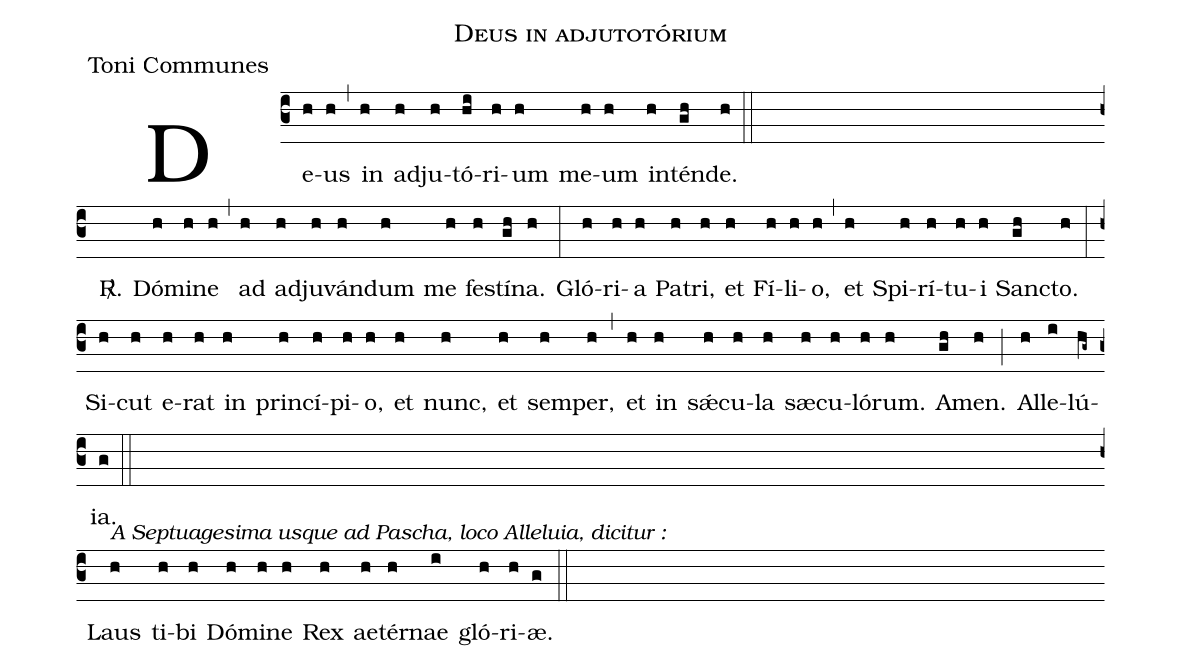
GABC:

name:Deus in adjutotórium;
office-part:Toni Communes;
%%
(c3) De(h)us(h) (,) in(h) ad(h)ju(h)tó(hi)ri(h)um(h) me(h)um(h) in(h)tén(gh)de.(h) (::Z)

<sp>R/</sp>.() Dó(h)mi(h)ne(h) (,) ad(h) ad(h)ju(h)ván(h)dum(h) me(h) fe(h)stí(gh)na.(h) (:)
Gló(h)ri(h)a(h) Pa(h)tri,(h) et(h) Fí(h)li(h)o,(h) (,) et(h) Spi(h)rí(h)tu(h)i(h) San(gh)cto.(h) (:)
Si(h)cut(h) e(h)rat(h) in(h) prin(h)cí(h)pi(h)o,(h) et(h) nunc,(h) et(h) sem(h)per,(h) (,) et(h) in(h)  sǽ(h)cu(h)la(h) sæ(h)cu(h)ló(h)rum.(h) A(gh)men.(h) (;)
Al(h)le(i)lú(hg~)ia.(g) (::Z)
<alt>A Septuagesima usque ad Pascha, loco Alleluia, dicitur :</alt>
Laus(h) ti(h)bi(h) Dó(h)mi(h)ne(h) Rex(h) ae(h)tér(h)nae(i) gló(h)ri(h)æ.(g) (::)
